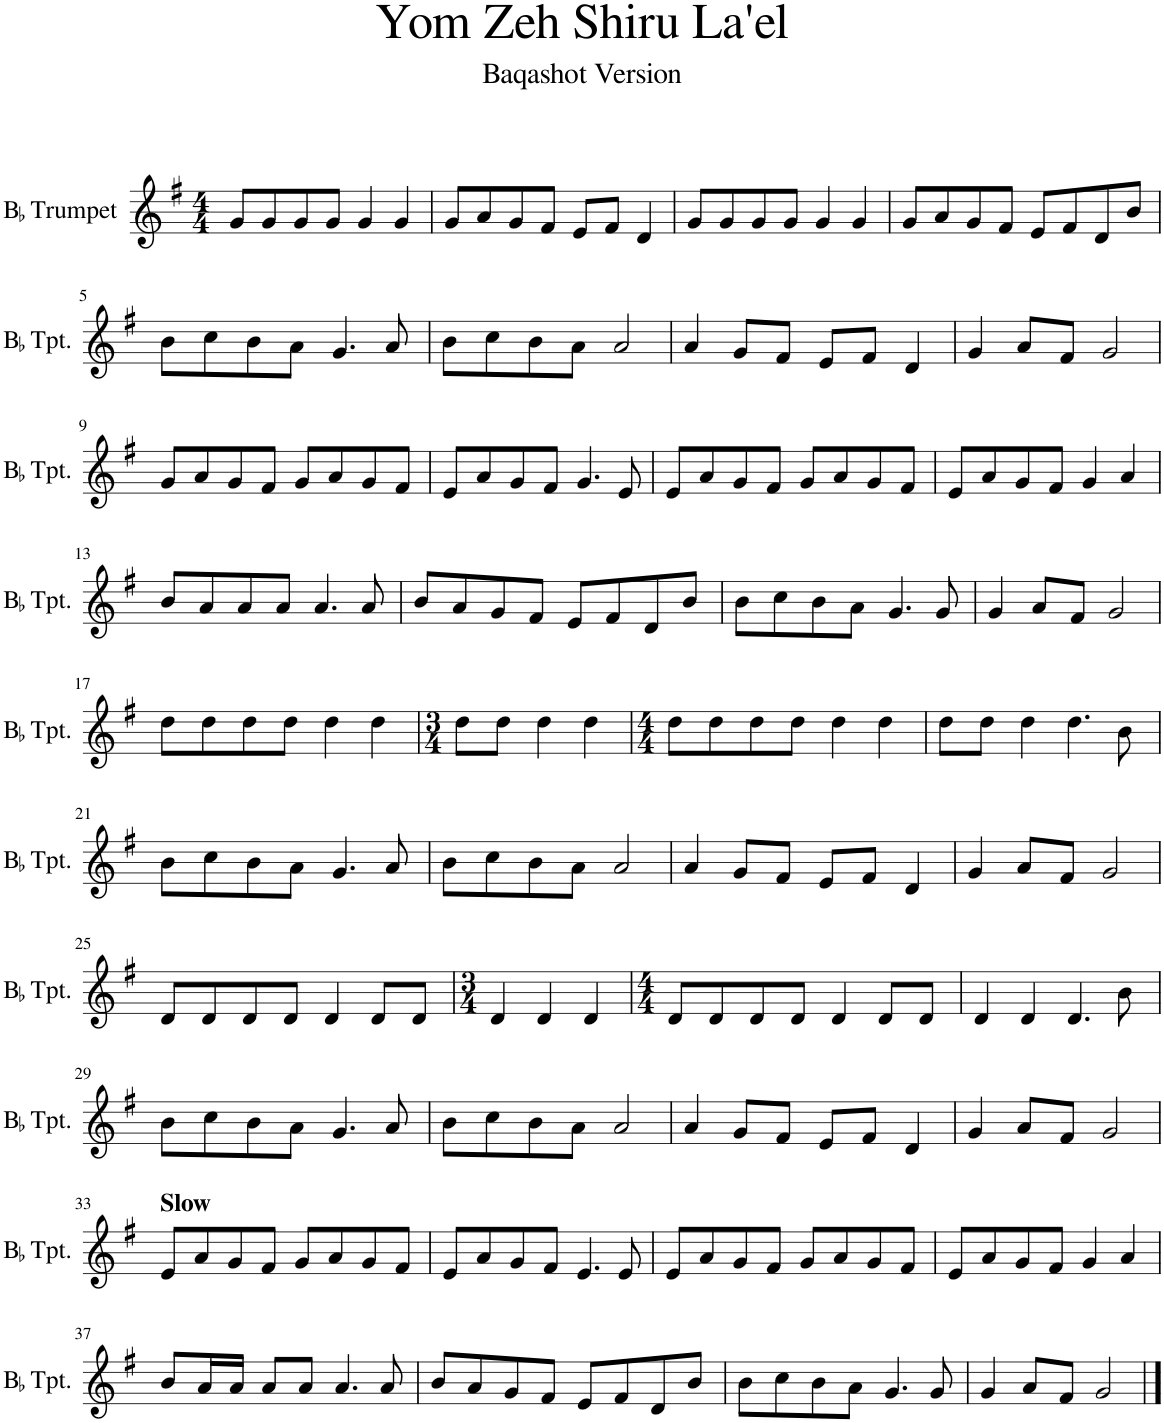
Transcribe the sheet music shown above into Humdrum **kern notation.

**kern
*part1
*staff1
*I"BaccidentalFlat Trumpet
*I'BaccidentalFlat Tpt.
*clefG2
*Trd1c2
*k[f#]
*M4/4
=1
8g/L
8g/
8g/
8g/J
4g/
4g/
=2
8g/L
8a/
8g/
8f#/J
8e/L
8f#/J
4d/
=3
8g/L
8g/
8g/
8g/J
4g/
4g/
=4
8g/L
8a/
8g/
8f#/J
8e/L
8f#/
8d/
8b/J
!!LO:LB:g=z
=5
8b\L
8cc\
8b\
8a\J
4.g/
8a/
=6
8b\L
8cc\
8b\
8a\J
2a/
=7
4a/
8g/L
8f#/J
8e/L
8f#/J
4d/
=8
4g/
8a/L
8f#/J
2g/
!!LO:LB:g=z
=9
8g/L
8a/
8g/
8f#/J
8g/L
8a/
8g/
8f#/J
=10
8e/L
8a/
8g/
8f#/J
4.g/
8e/
=11
8e/L
8a/
8g/
8f#/J
8g/L
8a/
8g/
8f#/J
=12
8e/L
8a/
8g/
8f#/J
4g/
4a/
!!LO:LB:g=z
=13
8b/L
8a/
8a/
8a/J
4.a/
8a/
=14
8b/L
8a/
8g/
8f#/J
8e/L
8f#/
8d/
8b/J
=15
8b\L
8cc\
8b\
8a\J
4.g/
8g/
=16
4g/
8a/L
8f#/J
2g/
!!LO:LB:g=z
=17
8dd\L
8dd\
8dd\
8dd\J
4dd\
4dd\
=18
*M3/4
8dd\L
8dd\J
4dd\
4dd\
=19
*M4/4
8dd\L
8dd\
8dd\
8dd\J
4dd\
4dd\
=20
8dd\L
8dd\J
4dd\
4.dd\
8b\
!!LO:LB:g=z
=21
8b\L
8cc\
8b\
8a\J
4.g/
8a/
=22
8b\L
8cc\
8b\
8a\J
2a/
=23
4a/
8g/L
8f#/J
8e/L
8f#/J
4d/
=24
4g/
8a/L
8f#/J
2g/
!!LO:LB:g=z
=25
8d/L
8d/
8d/
8d/J
4d/
8d/L
8d/J
=26
*M3/4
4d/
4d/
4d/
=27
*M4/4
8d/L
8d/
8d/
8d/J
4d/
8d/L
8d/J
=28
4d/
4d/
4.d/
8b\
!!LO:LB:g=z
=29
8b\L
8cc\
8b\
8a\J
4.g/
8a/
=30
8b\L
8cc\
8b\
8a\J
2a/
=31
4a/
8g/L
8f#/J
8e/L
8f#/J
4d/
=32
4g/
8a/L
8f#/J
2g/
!!LO:LB:g=z
=33
!LO:TX:a:B:t=Slow
8e/L
8a/
8g/
8f#/J
8g/L
8a/
8g/
8f#/J
=34
8e/L
8a/
8g/
8f#/J
4.e/
8e/
=35
8e/L
8a/
8g/
8f#/J
8g/L
8a/
8g/
8f#/J
=36
8e/L
8a/
8g/
8f#/J
4g/
4a/
!!LO:LB:g=z
=37
8b/L
16a/L
16a/JJ
8a/L
8a/J
4.a/
8a/
=38
8b/L
8a/
8g/
8f#/J
8e/L
8f#/
8d/
8b/J
=39
8b\L
8cc\
8b\
8a\J
4.g/
8g/
=40
4g/
8a/L
8f#/J
2g/
==
*-
